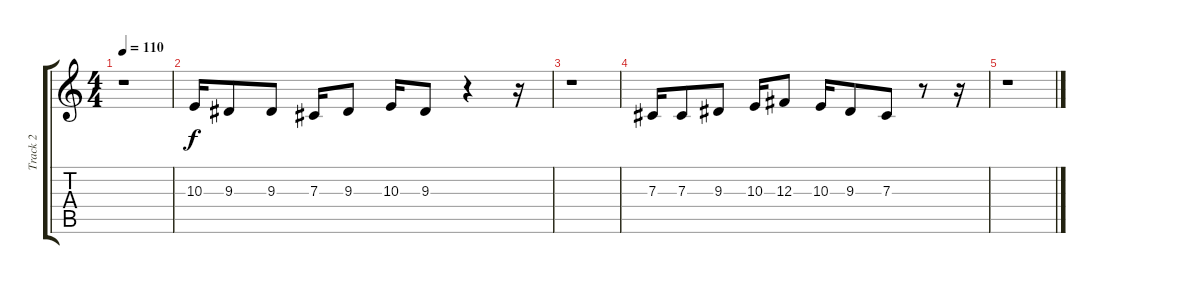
\track ("Track 2" "Track 2") {instrument lead2sawtooth}
\staff {score tabs}
\tuning (Eb4 Bb3 Gb3 Db3 Ab2 Db2) {hide}
\ts (4 4)
\tempo 110
\clef g2
\ks c
r.1{dy f} |
10.3.16 9.3.8 9.3.8 7.3.16 9.3.8 10.3.16 9.3.8 r.4 r.16 |
r.1 |
7.3.16 7.3.8 9.3.8 10.3.16 12.3.8 10.3.16 9.3.8 7.3.8 r.8 r.16 |
r.1
